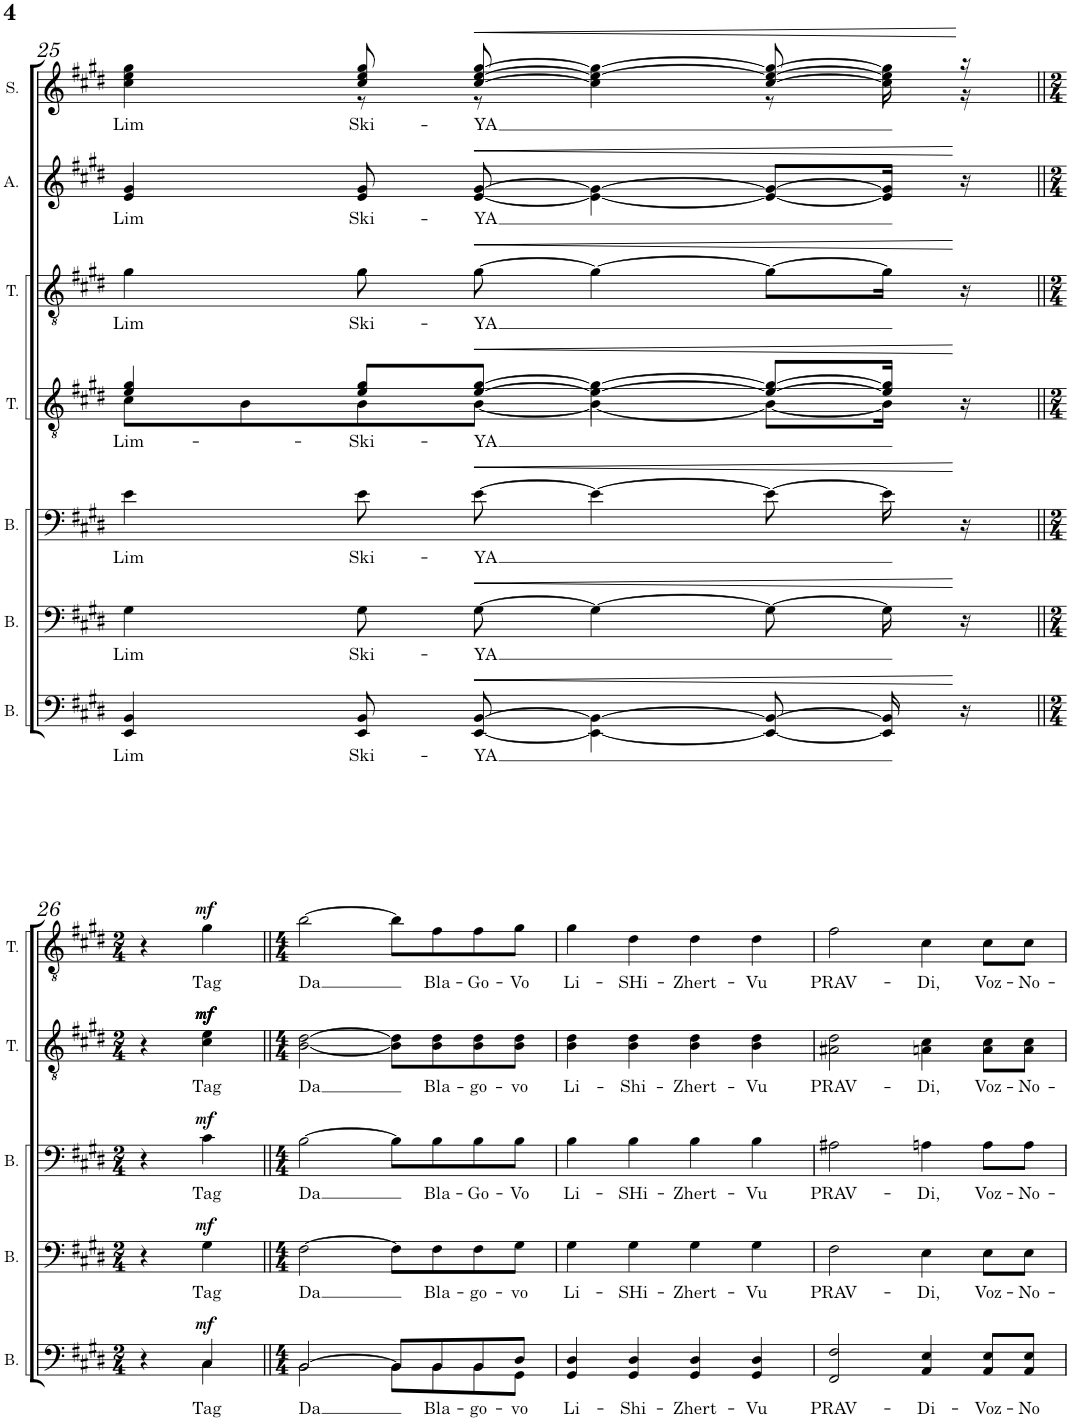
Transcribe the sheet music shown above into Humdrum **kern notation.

**kern	**text	**dynam	**kern	**text	**dynam	**kern	**text	**dynam	**kern	**text	**dynam	**kern	**text	**dynam	**kern	**text	**dynam	**kern	**text	**dynam
*part7	*part7	*part7	*part6	*part6	*part6	*part5	*part5	*part5	*part4	*part4	*part4	*part3	*part3	*part3	*part2	*part2	*part2	*part1	*part1	*part1
*staff7	*staff7	*staff7	*staff6	*staff6	*staff6	*staff5	*staff5	*staff5	*staff4	*staff4	*staff4	*staff3	*staff3	*staff3	*staff2	*staff2	*staff2	*staff1	*staff1	*staff1
*I"Bass	*	*	*I"Bass	*	*	*I"Bass	*	*	*I"Tenor	*	*	*I"Tenor	*	*	*I"Alto	*	*	*I"Soprano	*	*
*I'B.	*	*	*I'B.	*	*	*I'B.	*	*	*I'T.	*	*	*I'T.	*	*	*I'A.	*	*	*I'S.	*	*
!!LO:PB:g=z
*clefF4	*	*	*clefF4	*	*	*clefF4	*	*	*clefGv2	*	*	*clefGv2	*	*	*clefG2	*	*	*clefG2	*	*
*k[f#c#g#d#]	*	*	*k[f#c#g#d#]	*	*	*k[f#c#g#d#]	*	*	*k[f#c#g#d#]	*	*	*k[f#c#g#d#]	*	*	*k[f#c#g#d#]	*	*	*k[f#c#g#d#]	*	*
*M4/4	*	*	*M4/4	*	*	*M4/4	*	*	*M4/4	*	*	*M4/4	*	*	*M4/4	*	*	*M4/4	*	*
=25	=25	=25	=25	=25	=25	=25	=25	=25	=25	=25	=25	=25	=25	=25	=25	=25	=25	=25	=25	=25
!	!LO:LY:b	!	!	!LO:LY:b	!	!	!LO:LY:b	!	!	!LO:LY:b	!	!	!LO:LY:b	!	!	!LO:LY:b	!	!	!LO:LY:b	!
*	*	*	*	*	*	*	*	*	*^	*	*	*	*	*	*	*	*	*^	*	*
4EE/ 4BB/	Lim	.	4G#\	Lim	.	4e\	Lim	.	4e/ 4g#/	8c#\L	Lim-	.	4g#\	Lim	.	4e/ 4g#/	Lim	.	4cc#\ 4ee\ 4gg#\	4ryy	Lim	.
.	.	.	.	.	.	.	.	.	.	8B\	.	.	.	.	.	.	.	.	.	.	.	.
!	!LO:LY:b	!	!	!LO:LY:b	!	!	!LO:LY:b	!	!	!	!LO:LY:b	!	!	!LO:LY:b	!	!	!LO:LY:b	!	!	!	!LO:LY:b	!
8EE/ 8BB/	Ski-	.	8G#\	Ski-	.	8e\	Ski-	.	8e/ 8g#/L	8B\	-Ski-	.	8g#\	Ski-	.	8e/ 8g#/	Ski-	.	8cc#\ 8ee\ 8gg#\L	8r	Ski-	.
!	!LO:LY:b	!LO:HP:b	!	!LO:LY:b	!LO:HP:b	!	!LO:LY:b	!LO:HP:b	!	!	!LO:LY:b	!LO:HP:b	!	!LO:LY:b	!LO:HP:b	!	!LO:LY:b	!LO:HP:b	!	!	!LO:LY:b	!LO:HP:b
[8EE/ [8BB/	-YA	<	[8G#\	-YA	<	[8e\	-YA	<	[8e/ [8g#/J	[8B\J	-YA	<	[8g#\	-YA	<	[8e/ [8g#/	-YA	<	[8cc#\ [>8ee\ [>8gg#\J	8r	-YA	<
4EE\_ 4BB\_	.	.	4G#\_	.	.	4e\_	.	.	4e\_ 4g#\_	4B\_	.	.	4g#\_	.	.	4e\_ 4g#\_	.	.	4cc#\] 4ee\_ 4gg#\_	4ryy	.	.
8EE/_ 8BB/_	.	.	8G#\_	.	.	8e\_	.	.	8e/_ 8g#/_L	8B\L_	.	.	8g#\L_	.	.	8e/_ 8g#/_L	.	.	[8cc#\ 8ee_\ 8gg#_\L	8r	.	.
16EE/] 16BB/]	.	.	16G#\]	.	.	16e\]	.	.	16e/] 16g#/]Jk	16B\Jk]	.	.	16g#\Jk]	.	.	16e/] 16g#/]Jk	.	.	16cc#]\ 16ee]\ 16gg#]\Jk	16ryy	.	.
16r	.	[	16r	.	[	16r	.	[	16r	16ryy	.	[	16r	.	[	16r	.	[	16r	16r	.	[
*	*	*	*	*	*	*	*	*	*v	*v	*	*	*	*	*	*	*	*	*v	*v	*	*
!!LO:LB:g=z
=26||	=26||	=26||	=26||	=26||	=26||	=26||	=26||	=26||	=26||	=26||	=26||	=26||	=26||	=26||	=26||	=26||	=26||	=26||	=26||	=26||
*M2/4	*	*	*M2/4	*	*	*M2/4	*	*	*M2/4	*	*	*M2/4	*	*	*M2/4	*	*	*M2/4	*	*
*^	*	*	*	*	*	*	*	*	*	*	*	*	*	*	*	*	*	*	*	*
4r	4ryy	.	.	4r	.	.	4r	.	.	4r	.	.	4r	.	.	2r	.	.	2r	.	.
!	!	!LO:LY:b	!LO:DY:a	!	!LO:LY:b	!LO:DY:a	!	!LO:LY:b	!LO:DY:a	!	!LO:LY:b	!LO:DY:a	!	!LO:LY:b	!	!	!	!	!	!	!
!	!	!	!	!	!	!	!	!	!	!	!	!LO:DY:n=1:a	!	!	!	!	!	!	!	!	!
!	!	!	!	!	!	!	!	!	!	!	!	!LO:DY:n=2:a	!	!	!LO:DY:a	!	!	!	!	!	!
4C#/	4C#\	Tag	mf	4G#\	Tag	mf	4c#\	Tag	mf	4c#\ 4e\	Tag	mf mf mf	4g#\	Tag	mf	.	.	.	.	.	.
=27||	=27||	=27||	=27||	=27||	=27||	=27||	=27||	=27||	=27||	=27||	=27||	=27||	=27||	=27||	=27||	=27||	=27||	=27||	=27||	=27||	=27||
*M4/4	*	*	*	*M4/4	*	*	*M4/4	*	*	*M4/4	*	*	*M4/4	*	*	*M4/4	*	*	*M4/4	*	*
!	!	!LO:LY:b	!	!	!LO:LY:b	!	!	!LO:LY:b	!	!	!LO:LY:b	!	!	!LO:LY:b	!	!	!	!	!	!	!
[2BB/	2BB\	Da	.	[2F#\	Da	.	[2B\	Da	.	[2B\ [2d#\	Da	.	[2b\	Da	.	1r	.	.	1r	.	.
8BB/L]	8BB\L	.	.	8F#\L]	.	.	8B\L]	.	.	8B\] 8d#\]L	.	.	8b\L]	.	.	.	.	.	.	.	.
!	!	!LO:LY:b	!	!	!LO:LY:b	!	!	!LO:LY:b	!	!	!LO:LY:b	!	!	!LO:LY:b	!	!	!	!	!	!	!
8BB/	8BB\	Bla-	.	8F#\	Bla-	.	8B\	Bla-	.	8B\ 8d#\	Bla-	.	8f#\	Bla-	.	.	.	.	.	.	.
!	!	!LO:LY:b	!	!	!LO:LY:b	!	!	!LO:LY:b	!	!	!LO:LY:b	!	!	!LO:LY:b	!	!	!	!	!	!	!
8BB/	8BB\	-go-	.	8F#\	-go-	.	8B\	-Go-	.	8B\ 8d#\	-go-	.	8f#\	-Go-	.	.	.	.	.	.	.
!	!	!LO:LY:b	!	!	!LO:LY:b	!	!	!LO:LY:b	!	!	!LO:LY:b	!	!	!LO:LY:b	!	!	!	!	!	!	!
8D#/J	8GG#\J	-vo	.	8G#\J	-vo	.	8B\J	-Vo	.	8B\ 8d#\J	-vo	.	8g#\J	-Vo	.	.	.	.	.	.	.
=28	=28	=28	=28	=28	=28	=28	=28	=28	=28	=28	=28	=28	=28	=28	=28	=28	=28	=28	=28	=28	=28
!	!	!LO:LY:b	!	!	!LO:LY:b	!	!	!LO:LY:b	!	!	!LO:LY:b	!	!	!LO:LY:b	!	!	!	!	!	!	!
*v	*v	*	*	*	*	*	*	*	*	*	*	*	*	*	*	*	*	*	*	*	*
4GG#/ 4D#/	Li-	.	4G#\	Li-	.	4B\	Li-	.	4B\ 4d#\	Li-	.	4g#\	Li-	.	1r	.	.	1r	.	.
!	!LO:LY:b	!	!	!LO:LY:b	!	!	!LO:LY:b	!	!	!LO:LY:b	!	!	!LO:LY:b	!	!	!	!	!	!	!
4GG#/ 4D#/	-Shi-	.	4G#\	-SHi-	.	4B\	-SHi-	.	4B\ 4d#\	-Shi-	.	4d#\	-SHi-	.	.	.	.	.	.	.
!	!LO:LY:b	!	!	!LO:LY:b	!	!	!LO:LY:b	!	!	!LO:LY:b	!	!	!LO:LY:b	!	!	!	!	!	!	!
4GG#/ 4D#/	-Zhert-	.	4G#\	-Zhert-	.	4B\	-Zhert-	.	4B\ 4d#\	-Zhert-	.	4d#\	-Zhert-	.	.	.	.	.	.	.
!	!LO:LY:b	!	!	!LO:LY:b	!	!	!LO:LY:b	!	!	!LO:LY:b	!	!	!LO:LY:b	!	!	!	!	!	!	!
4GG#/ 4D#/	-Vu	.	4G#\	-Vu	.	4B\	-Vu	.	4B\ 4d#\	-Vu	.	4d#\	-Vu	.	.	.	.	.	.	.
=29	=29	=29	=29	=29	=29	=29	=29	=29	=29	=29	=29	=29	=29	=29	=29	=29	=29	=29	=29	=29
!	!LO:LY:b	!	!	!LO:LY:b	!	!	!LO:LY:b	!	!	!LO:LY:b	!	!	!LO:LY:b	!	!	!	!	!	!	!
2FF#/ 2F#/	PRAV-	.	2F#\	PRAV-	.	2A#X\	PRAV-	.	2A#X\ 2d#\	PRAV-	.	2f#\	PRAV-	.	1r	.	.	1r	.	.
!	!LO:LY:b	!	!	!LO:LY:b	!	!	!LO:LY:b	!	!	!LO:LY:b	!	!	!LO:LY:b	!	!	!	!	!	!	!
4AA/ 4E/	-Di-	.	4E\	-Di,	.	4An\	-Di,	.	4An\ 4c#\	-Di,	.	4c#\	-Di,	.	.	.	.	.	.	.
!	!LO:LY:b	!	!	!LO:LY:b	!	!	!LO:LY:b	!	!	!LO:LY:b	!	!	!LO:LY:b	!	!	!	!	!	!	!
8AA/ 8E/L	-Voz-	.	8E\L	Voz-	.	8A\L	Voz-	.	8A\ 8c#\L	Voz-	.	8c#\L	Voz-	.	.	.	.	.	.	.
!	!LO:LY:b	!	!	!LO:LY:b	!	!	!LO:LY:b	!	!	!LO:LY:b	!	!	!LO:LY:b	!	!	!	!	!	!	!
8AA/ 8E/J	-No	.	8E\J	-No-	.	8A\J	-No-	.	8A\ 8c#\J	-No-	.	8c#\J	-No-	.	.	.	.	.	.	.
=	=	=	=	=	=	=	=	=	=	=	=	=	=	=	=	=	=	=	=	=
*-	*-	*-	*-	*-	*-	*-	*-	*-	*-	*-	*-	*-	*-	*-	*-	*-	*-	*-	*-	*-
